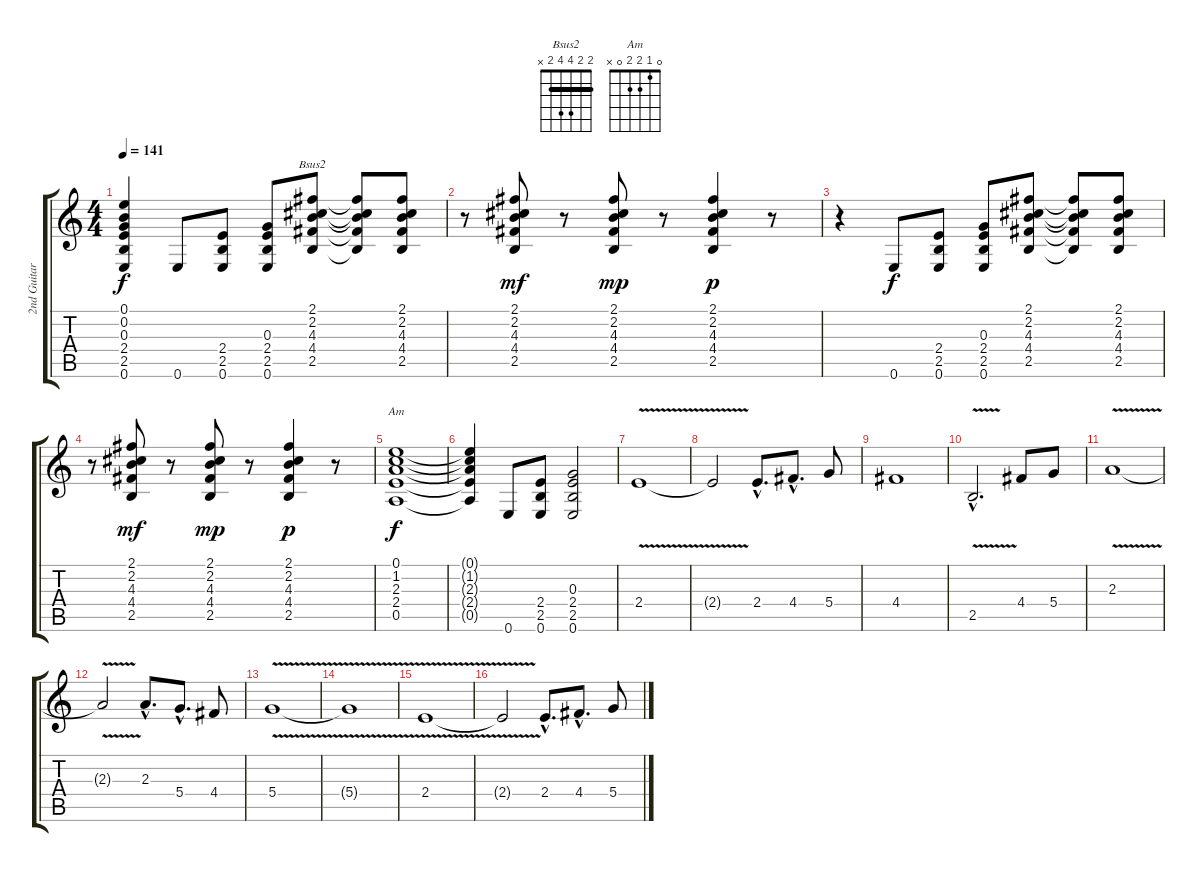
\track ("2nd Guitar" "2nd Guitar") {instrument distortionguitar}
\staff {score tabs}
\tuning (E4 B3 G3 D3 A2 E2) {hide}
\chord ("Bsus2" 2 2 4 4 2 x) {barre 2}
\chord ("Am" 0 1 2 2 0 x)
\ts (4 4)
\tempo 141
\clef g2
\ks c
(0.1{t} 0.2{t} 0.3{t} 2.4{t} 2.5{t} 0.6{t}).4{dy f} 0.6.8 (2.4 2.5 0.6).8 (0.3 2.4 2.5 0.6).8 (2.1 2.2 4.3 4.4 2.5).8{ch "Bsus2"} (2.1{t} 2.2{t} 4.3{t} 4.4{t} 2.5{t}).8 (2.1 2.2 4.3 4.4 2.5).8 |
r.8 (2.1 2.2 4.3 4.4 2.5).8{dy mf} r.8 (2.1 2.2 4.3 4.4 2.5).8{dy mp} r.8 (2.1 2.2 4.3 4.4 2.5).4{dy p} r.8 |
r.4 0.6.8{dy f} (2.4 2.5 0.6).8 (0.3 2.4 2.5 0.6).8 (2.1 2.2 4.3 4.4 2.5).8 (2.1{t} 2.2{t} 4.3{t} 4.4{t} 2.5{t}).8 (2.1 2.2 4.3 4.4 2.5).8 |
r.8 (2.1 2.2 4.3 4.4 2.5).8{dy mf} r.8 (2.1 2.2 4.3 4.4 2.5).8{dy mp} r.8 (2.1 2.2 4.3 4.4 2.5).4{dy p} r.8 |
(0.1 1.2 2.3 2.4 0.5).1{ch "Am" dy f} |
(0.1{t} 1.2{t} 2.3{t} 2.4{t} 0.5{t}).4 0.6.8 (2.4 2.5 0.6).8 (0.3 2.4 2.5 0.6).2 |
2.4{v}.1{volume 14 balance 16 instrument distortionguitar} |
2.4{t}.2 2.4{hac}.8{d} 4.4{hac}.8{d} 5.4.8 |
4.4.1 |
2.5{v hac}.2{d} 4.4.8 5.4.8 |
2.3{v}.1 |
2.3{t}.2 2.3{hac}.8{d} 5.4{hac}.8{d} 4.4.8 |
5.4{v}.1 |
5.4{t}.1 |
2.4{v}.1 |
2.4{t}.2 2.4{hac}.8{d} 4.4{hac}.8{d} 5.4.8
